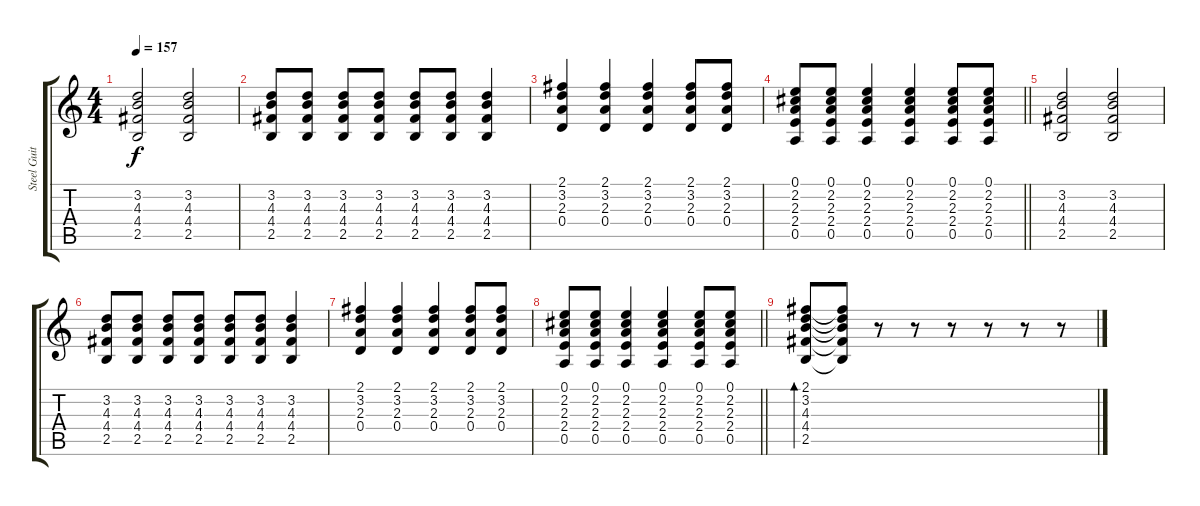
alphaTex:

\track ("Steel Guitar" "Steel Guit") {instrument acousticguitarsteel}
\staff {score tabs}
\tuning (E4 B3 G3 D3 A2 E2) {hide}
\ts (4 4)
\tempo 157
\clef g2
\ks c
(3.2 4.3 4.4 2.5).2{dy f} (3.2 4.3 4.4 2.5).2 |
(3.2 4.3 4.4 2.5).8 (3.2 4.3 4.4 2.5).8 (3.2 4.3 4.4 2.5).8 (3.2 4.3 4.4 2.5).8 (3.2 4.3 4.4 2.5).8 (3.2 4.3 4.4 2.5).8 (3.2 4.3 4.4 2.5).4 |
(2.1 3.2 2.3 0.4).4 (2.1 3.2 2.3 0.4).4 (2.1 3.2 2.3 0.4).4 (2.1 3.2 2.3 0.4).8 (2.1 3.2 2.3 0.4).8 |
\barLineRight lightlight
(0.1 2.2 2.3 2.4 0.5).8 (0.1 2.2 2.3 2.4 0.5).8 (0.1 2.2 2.3 2.4 0.5).4 (0.1 2.2 2.3 2.4 0.5).4 (0.1 2.2 2.3 2.4 0.5).8 (0.1 2.2 2.3 2.4 0.5).8 |
(3.2 4.3 4.4 2.5).2 (3.2 4.3 4.4 2.5).2 |
(3.2 4.3 4.4 2.5).8 (3.2 4.3 4.4 2.5).8 (3.2 4.3 4.4 2.5).8 (3.2 4.3 4.4 2.5).8 (3.2 4.3 4.4 2.5).8 (3.2 4.3 4.4 2.5).8 (3.2 4.3 4.4 2.5).4 |
(2.1 3.2 2.3 0.4).4 (2.1 3.2 2.3 0.4).4 (2.1 3.2 2.3 0.4).4 (2.1 3.2 2.3 0.4).8 (2.1 3.2 2.3 0.4).8 |
\barLineRight lightlight
(0.1 2.2 2.3 2.4 0.5).8 (0.1 2.2 2.3 2.4 0.5).8 (0.1 2.2 2.3 2.4 0.5).4 (0.1 2.2 2.3 2.4 0.5).4 (0.1 2.2 2.3 2.4 0.5).8 (0.1 2.2 2.3 2.4 0.5).8 |
(2.1 3.2 4.3 4.4 2.5).8{bd 60 volume 10 instrument acousticguitarnylon} (2.1{t} 3.2{t} 4.3{t} 4.4{t} 2.5{t}).8 r.8 r.8 r.8 r.8 r.8 r.8
